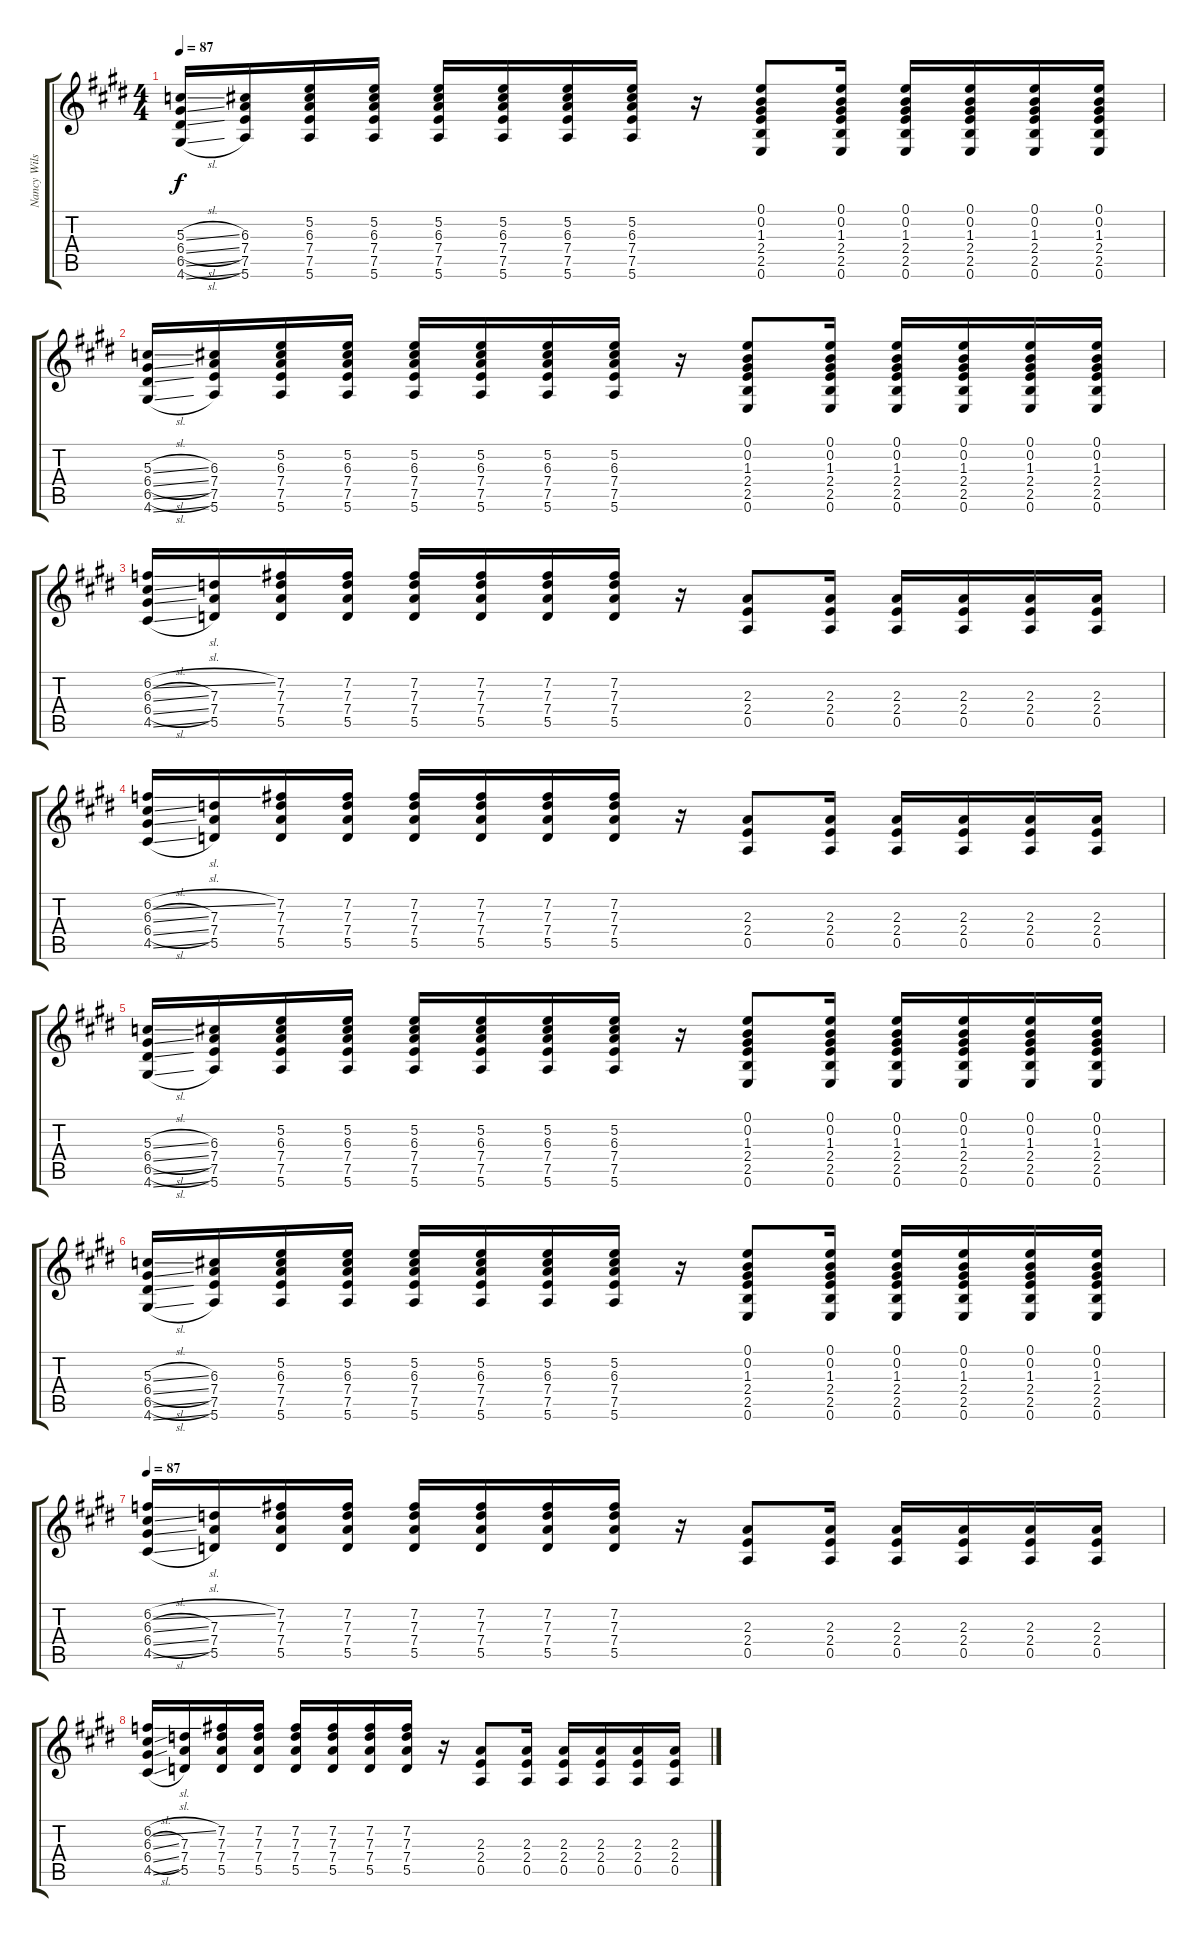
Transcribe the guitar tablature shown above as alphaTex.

\track ("Nancy Wilson Guitar" "Nancy Wils") {instrument overdrivenguitar}
\staff {score tabs}
\tuning (E4 B3 G3 D3 A2 E2) {hide}
\ts (4 4)
\tempo 87
\clef g2
\ks e
(5.3{sl} 6.4{sl} 6.5{sl} 4.6{sl}).16{dy f} (6.3 7.4 7.5 5.6).16 (5.2 6.3 7.4 7.5 5.6).16 (5.2 6.3 7.4 7.5 5.6).16 (5.2 6.3 7.4 7.5 5.6).16 (5.2 6.3 7.4 7.5 5.6).16 (5.2 6.3 7.4 7.5 5.6).16 (5.2 6.3 7.4 7.5 5.6).16 r.16 (0.1 0.2 1.3 2.4 2.5 0.6).8 (0.1 0.2 1.3 2.4 2.5 0.6).16 (0.1 0.2 1.3 2.4 2.5 0.6).16 (0.1 0.2 1.3 2.4 2.5 0.6).16 (0.1 0.2 1.3 2.4 2.5 0.6).16 (0.1 0.2 1.3 2.4 2.5 0.6).16 |
(5.3{sl} 6.4{sl} 6.5{sl} 4.6{sl}).16 (6.3 7.4 7.5 5.6).16 (5.2 6.3 7.4 7.5 5.6).16 (5.2 6.3 7.4 7.5 5.6).16 (5.2 6.3 7.4 7.5 5.6).16 (5.2 6.3 7.4 7.5 5.6).16 (5.2 6.3 7.4 7.5 5.6).16 (5.2 6.3 7.4 7.5 5.6).16 r.16 (0.1 0.2 1.3 2.4 2.5 0.6).8 (0.1 0.2 1.3 2.4 2.5 0.6).16 (0.1 0.2 1.3 2.4 2.5 0.6).16 (0.1 0.2 1.3 2.4 2.5 0.6).16 (0.1 0.2 1.3 2.4 2.5 0.6).16 (0.1 0.2 1.3 2.4 2.5 0.6).16 |
(6.2{sl} 6.3{sl} 6.4{sl} 4.5{sl}).16 (7.3 7.4 5.5).16 (7.2 7.3 7.4 5.5).16 (7.2 7.3 7.4 5.5).16 (7.2 7.3 7.4 5.5).16 (7.2 7.3 7.4 5.5).16 (7.2 7.3 7.4 5.5).16 (7.2 7.3 7.4 5.5).16 r.16 (2.3 2.4 0.5).8 (2.3 2.4 0.5).16 (2.3 2.4 0.5).16 (2.3 2.4 0.5).16 (2.3 2.4 0.5).16 (2.3 2.4 0.5).16 |
(6.2{sl} 6.3{sl} 6.4{sl} 4.5{sl}).16 (7.3 7.4 5.5).16 (7.2 7.3 7.4 5.5).16 (7.2 7.3 7.4 5.5).16 (7.2 7.3 7.4 5.5).16 (7.2 7.3 7.4 5.5).16 (7.2 7.3 7.4 5.5).16 (7.2 7.3 7.4 5.5).16 r.16 (2.3 2.4 0.5).8 (2.3 2.4 0.5).16 (2.3 2.4 0.5).16 (2.3 2.4 0.5).16 (2.3 2.4 0.5).16 (2.3 2.4 0.5).16 |
(5.3{sl} 6.4{sl} 6.5{sl} 4.6{sl}).16 (6.3 7.4 7.5 5.6).16 (5.2 6.3 7.4 7.5 5.6).16 (5.2 6.3 7.4 7.5 5.6).16 (5.2 6.3 7.4 7.5 5.6).16 (5.2 6.3 7.4 7.5 5.6).16 (5.2 6.3 7.4 7.5 5.6).16 (5.2 6.3 7.4 7.5 5.6).16 r.16 (0.1 0.2 1.3 2.4 2.5 0.6).8 (0.1 0.2 1.3 2.4 2.5 0.6).16 (0.1 0.2 1.3 2.4 2.5 0.6).16 (0.1 0.2 1.3 2.4 2.5 0.6).16 (0.1 0.2 1.3 2.4 2.5 0.6).16 (0.1 0.2 1.3 2.4 2.5 0.6).16 |
(5.3{sl} 6.4{sl} 6.5{sl} 4.6{sl}).16 (6.3 7.4 7.5 5.6).16 (5.2 6.3 7.4 7.5 5.6).16 (5.2 6.3 7.4 7.5 5.6).16 (5.2 6.3 7.4 7.5 5.6).16 (5.2 6.3 7.4 7.5 5.6).16 (5.2 6.3 7.4 7.5 5.6).16 (5.2 6.3 7.4 7.5 5.6).16 r.16 (0.1 0.2 1.3 2.4 2.5 0.6).8 (0.1 0.2 1.3 2.4 2.5 0.6).16 (0.1 0.2 1.3 2.4 2.5 0.6).16 (0.1 0.2 1.3 2.4 2.5 0.6).16 (0.1 0.2 1.3 2.4 2.5 0.6).16 (0.1 0.2 1.3 2.4 2.5 0.6).16 |
\tempo 87
(6.2{sl} 6.3{sl} 6.4{sl} 4.5{sl}).16 (7.3 7.4 5.5).16 (7.2 7.3 7.4 5.5).16 (7.2 7.3 7.4 5.5).16 (7.2 7.3 7.4 5.5).16 (7.2 7.3 7.4 5.5).16 (7.2 7.3 7.4 5.5).16 (7.2 7.3 7.4 5.5).16 r.16 (2.3 2.4 0.5).8 (2.3 2.4 0.5).16 (2.3 2.4 0.5).16 (2.3 2.4 0.5).16 (2.3 2.4 0.5).16 (2.3 2.4 0.5).16 |
(6.2{sl} 6.3{sl} 6.4{sl} 4.5{sl}).16 (7.3 7.4 5.5).16 (7.2 7.3 7.4 5.5).16 (7.2 7.3 7.4 5.5).16 (7.2 7.3 7.4 5.5).16 (7.2 7.3 7.4 5.5).16 (7.2 7.3 7.4 5.5).16 (7.2 7.3 7.4 5.5).16 r.16 (2.3 2.4 0.5).8 (2.3 2.4 0.5).16 (2.3 2.4 0.5).16 (2.3 2.4 0.5).16 (2.3 2.4 0.5).16 (2.3 2.4 0.5).16
